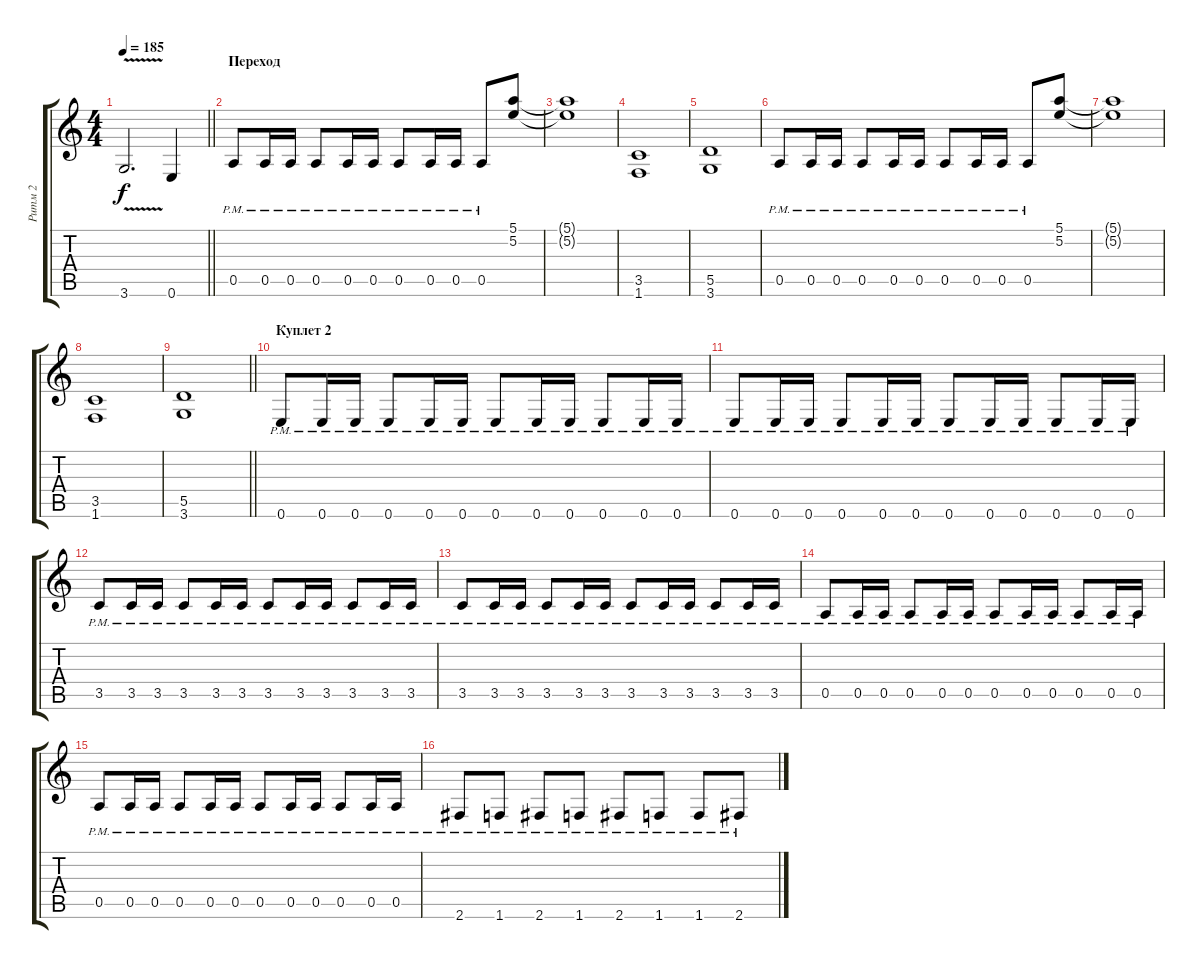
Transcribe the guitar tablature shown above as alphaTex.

\track ("Ритм 2" "Ритм 2") {instrument distortionguitar}
\staff {score tabs}
\tuning (E4 B3 G3 D3 A2 E2) {hide}
\ts (4 4)
\tempo 185
\clef g2
\barLineRight lightlight
\ks c
3.6{v}.2{d dy f} 0.6.4 |
\section ("" "Переход")
0.5{pm}.8 0.5{pm}.16 0.5{pm}.16 0.5{pm}.8 0.5{pm}.16 0.5{pm}.16 0.5{pm}.8 0.5{pm}.16 0.5{pm}.16 0.5{pm}.8 (5.1 5.2).8 |
(5.1{t} 5.2{t}).1 |
(3.5 1.6).1 |
(5.5 3.6).1 |
0.5{pm}.8 0.5{pm}.16 0.5{pm}.16 0.5{pm}.8 0.5{pm}.16 0.5{pm}.16 0.5{pm}.8 0.5{pm}.16 0.5{pm}.16 0.5{pm}.8 (5.1 5.2).8 |
(5.1{t} 5.2{t}).1 |
(3.5 1.6).1 |
\barLineRight lightlight
(5.5 3.6).1 |
\section ("" "Куплет 2")
0.6{pm}.8 0.6{pm}.16 0.6{pm}.16 0.6{pm}.8 0.6{pm}.16 0.6{pm}.16 0.6{pm}.8 0.6{pm}.16 0.6{pm}.16 0.6{pm}.8 0.6{pm}.16 0.6{pm}.16 |
0.6{pm}.8 0.6{pm}.16 0.6{pm}.16 0.6{pm}.8 0.6{pm}.16 0.6{pm}.16 0.6{pm}.8 0.6{pm}.16 0.6{pm}.16 0.6{pm}.8 0.6{pm}.16 0.6{pm}.16 |
3.5{pm}.8 3.5{pm}.16 3.5{pm}.16 3.5{pm}.8 3.5{pm}.16 3.5{pm}.16 3.5{pm}.8 3.5{pm}.16 3.5{pm}.16 3.5{pm}.8 3.5{pm}.16 3.5{pm}.16 |
3.5{pm}.8 3.5{pm}.16 3.5{pm}.16 3.5{pm}.8 3.5{pm}.16 3.5{pm}.16 3.5{pm}.8 3.5{pm}.16 3.5{pm}.16 3.5{pm}.8 3.5{pm}.16 3.5{pm}.16 |
0.5{pm}.8 0.5{pm}.16 0.5{pm}.16 0.5{pm}.8 0.5{pm}.16 0.5{pm}.16 0.5{pm}.8 0.5{pm}.16 0.5{pm}.16 0.5{pm}.8 0.5{pm}.16 0.5{pm}.16 |
0.5{pm}.8 0.5{pm}.16 0.5{pm}.16 0.5{pm}.8 0.5{pm}.16 0.5{pm}.16 0.5{pm}.8 0.5{pm}.16 0.5{pm}.16 0.5{pm}.8 0.5{pm}.16 0.5{pm}.16 |
2.6{pm}.8 1.6{pm}.8 2.6{pm}.8 1.6{pm}.8 2.6{pm}.8 1.6{pm}.8 1.6{pm}.8 2.6{pm}.8
